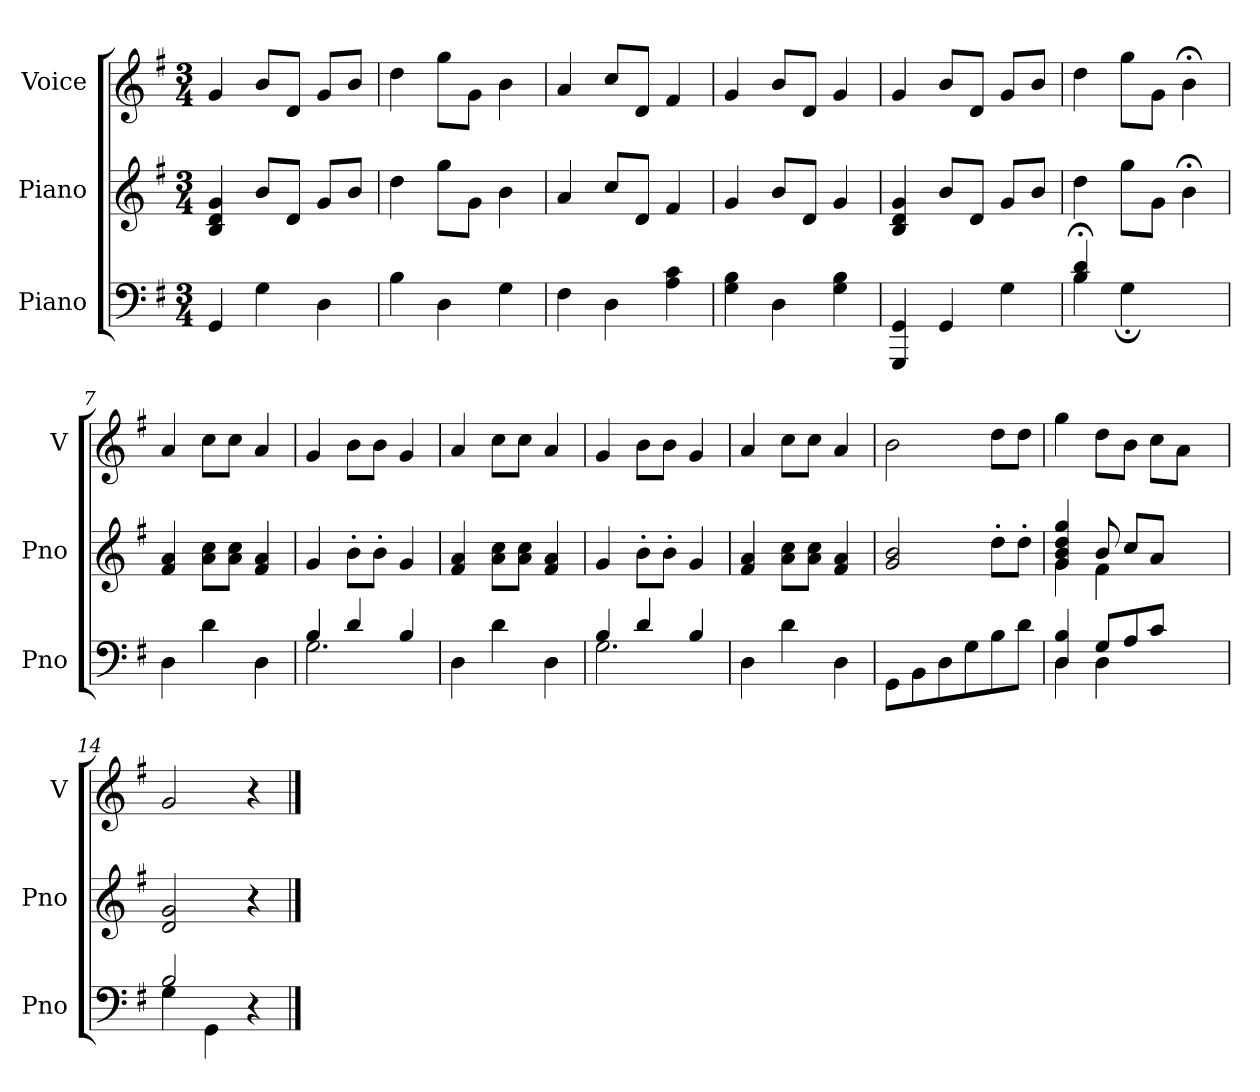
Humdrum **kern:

**kern	**kern	**kern
*part3	*part2	*part1
*staff3	*staff2	*staff1
*I"Piano	*I"Piano	*I"Voice
*I'Pno	*I'Pno	*I'V
*clefF4	*clefG2	*clefG2
*k[f#]	*k[f#]	*k[f#]
*M3/4	*M3/4	*M3/4
*MM86	*MM86	*MM86
=1	=1	=1
4GG/	4B/ 4d/ 4g/	4g/
4G\	8b/L	8b/L
.	8d/J	8d/J
4D\	8g/L	8g/L
.	8b/J	8b/J
=2	=2	=2
4B\	4dd\	4dd\
4D\	8gg\L	8gg\L
.	8g\J	8g\J
4G\	4b\	4b\
=3	=3	=3
4F#\	4a/	4a/
4D\	8cc/L	8cc/L
.	8d/J	8d/J
4A\ 4c\	4f#/	4f#/
=4	=4	=4
4G\ 4B\	4g/	4g/
4D\	8b/L	8b/L
.	8d/J	8d/J
4G\ 4B\	4g/	4g/
=5	=5	=5
4GGG/ 4GG/	4B/ 4d/ 4g/	4g/
4GG/	8b/L	8b/L
.	8d/J	8d/J
4G\	8g/L	8g/L
.	8b/J	8b/J
=6	=6	=6
*^	*	*
4B/; 4d/;	4B\	4dd\	4dd\
4ryy	4G;\	8gg\L	8gg\L
.	.	8g\J	8g\J
4ryy	4ryy	4b;\	4b;\
*v	*v	*	*
=7	=7	=7
4D\	4f#/ 4a/	4a/
4d\	8a\ 8cc\L	8cc\L
.	8a\ 8cc\J	8cc\J
4D\	4f#/ 4a/	4a/
=8	=8	=8
*^	*	*
4B/	2.G\	4g/	4g/
4d/	.	8b'\L	8b\L
.	.	8b'\J	8b\J
4B/	.	4g/	4g/
*v	*v	*	*
=9	=9	=9
4D\	4f#/ 4a/	4a/
4d\	8a\ 8cc\L	8cc\L
.	8a\ 8cc\J	8cc\J
4D\	4f#/ 4a/	4a/
!!LO:LB:g=z
=10	=10	=10
*^	*	*
4B/	2.G\	4g/	4g/
4d/	.	8b'\L	8b\L
.	.	8b'\J	8b\J
4B/	.	4g/	4g/
*v	*v	*	*
=11	=11	=11
4D\	4f#/ 4a/	4a/
4d\	8a\ 8cc\L	8cc\L
.	8a\ 8cc\J	8cc\J
4D\	4f#/ 4a/	4a/
=12	=12	=12
8GG\L	2g/ 2b/	2b\
8BB\	.	.
8D\	.	.
8G\	.	.
8B\	8dd'\L	8dd\L
8d\J	8dd'\J	8dd\J
=13	=13	=13
*^	*^	*
4D/ 4B/	4D\	4g/ 4b/ 4dd/ 4gg/	4g\	4gg\
8G/L	4D\	8b/	4f#\	8dd\L
8A/	.	8cc/L	.	8b\J
8c/J	4ryy	8a/J	4ryy	8cc\L
4ryy	.	4ryy	.	8a\J
.	8ryy	.	8ryy	8ryy
*	*	*v	*v	*
=14	=14	=14	=14
2B/	4G\	2d/ 2g/	2g/
.	4GG\	.	.
4r	4ryy	4r	4r
*v	*v	*	*
==	==	==
*-	*-	*-
